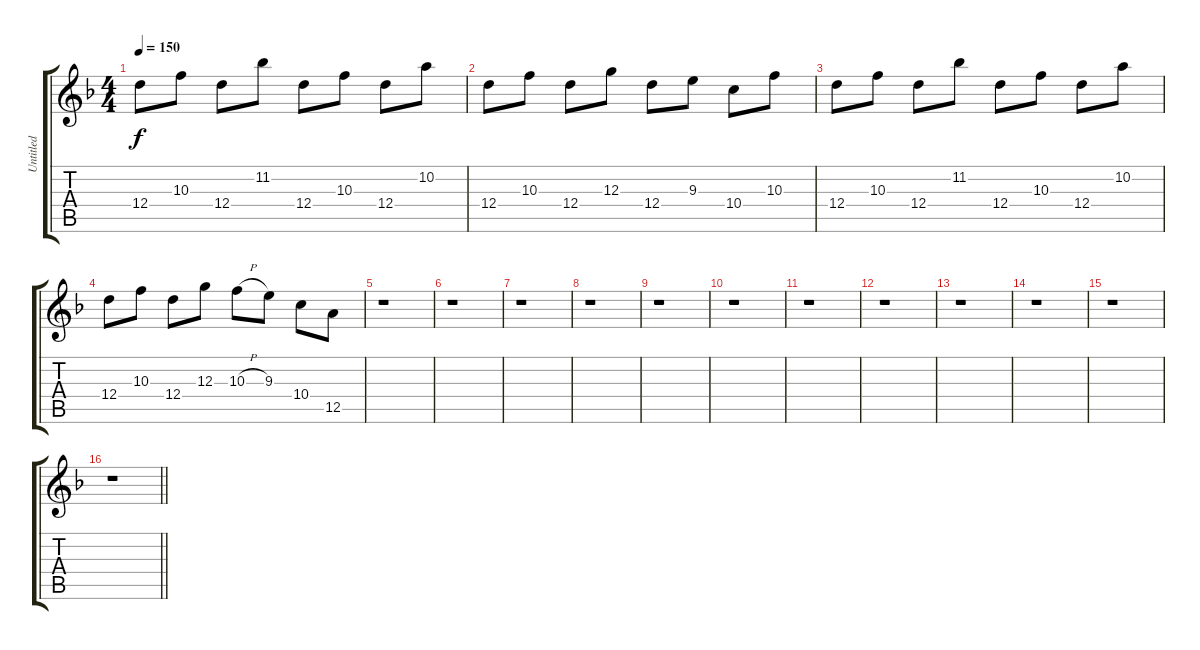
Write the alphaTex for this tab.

\track ("Untitled" "Untitled") {instrument overdrivenguitar}
\staff {score tabs}
\tuning (E4 B3 G3 D3 A2 D2) {hide}
\ts (4 4)
\tempo 150
\clef g2
\ks f
12.4.8{dy f} 10.3.8 12.4.8 11.2.8 12.4.8 10.3.8 12.4.8 10.2.8 |
12.4.8 10.3.8 12.4.8 12.3.8 12.4.8 9.3.8 10.4.8 10.3.8 |
12.4.8 10.3.8 12.4.8 11.2.8 12.4.8 10.3.8 12.4.8 10.2.8 |
12.4.8 10.3.8 12.4.8 12.3.8 10.3{h}.8 9.3.8 10.4.8 12.5.8 |
r.1 |
r.1 |
r.1 |
r.1 |
r.1 |
r.1 |
r.1 |
r.1 |
r.1 |
r.1 |
r.1 |
\barLineRight lightlight
r.1
